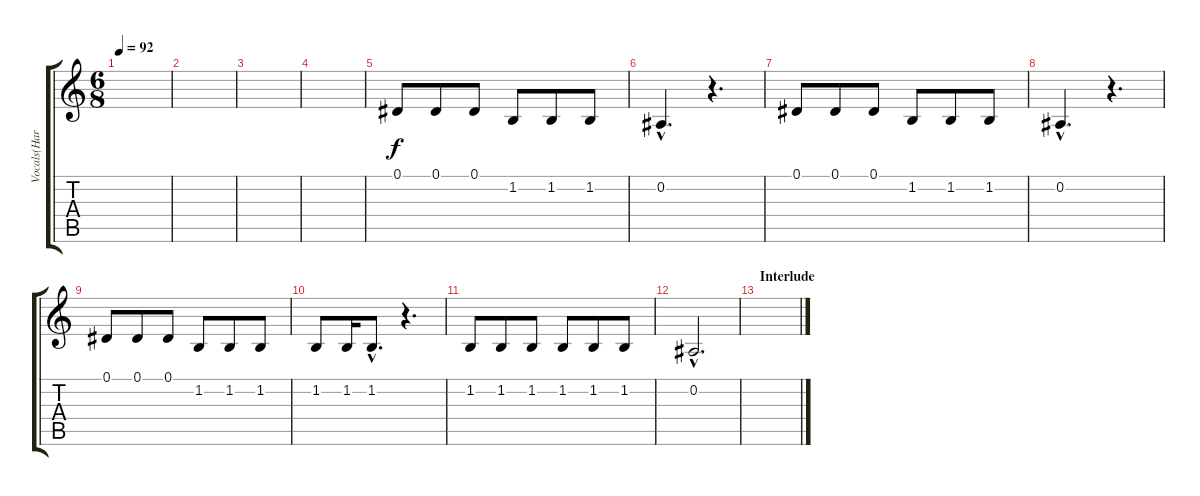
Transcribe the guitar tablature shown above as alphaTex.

\track ("Vocals(Harmony)" "Vocals(Har") {instrument lead2sawtooth}
\staff {score tabs}
\tuning (Eb4 Bb3 Gb3 Db3 Ab2 Eb2) {hide}
\ts (6 8)
\tempo 92
\clef g2
\ks c
|
|
|
|
0.1.8 0.1.8 0.1.8 1.2.8 1.2.8 1.2.8 |
0.2{hac}.4{d} r.4{d} |
0.1.8 0.1.8 0.1.8 1.2.8 1.2.8 1.2.8 |
0.2{hac}.4{d} r.4{d} |
0.1.8 0.1.8 0.1.8 1.2.8 1.2.8 1.2.8 |
1.2.8 1.2.16 1.2{hac}.8{d} r.4{d} |
1.2.8 1.2.8 1.2.8 1.2.8 1.2.8 1.2.8 |
0.2{hac}.2{d} |
\section ("" "Interlude")
